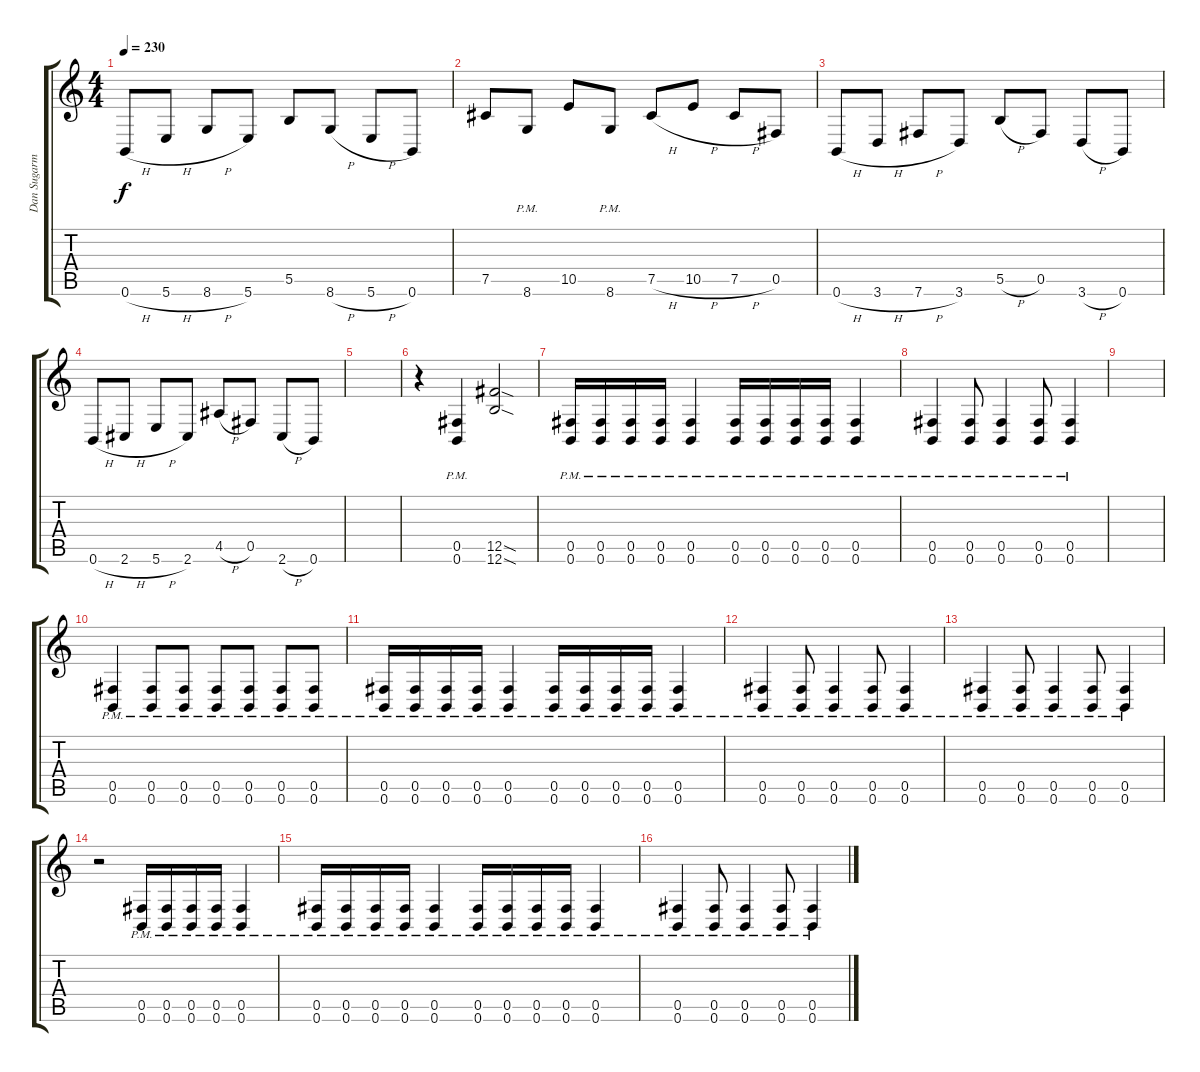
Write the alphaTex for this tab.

\track ("Dan Sugarman" "Dan Sugarm") {instrument overdrivenguitar}
\staff {score tabs}
\tuning (Db4 Ab3 E3 B2 Gb2 B1) {hide}
\ts (4 4)
\tempo 230
\clef g2
\ks c
0.6{h}.8{dy f} 5.6{h}.8 8.6{h}.8 5.6.8 5.5.8 8.6{h}.8 5.6{h}.8 0.6.8 |
7.5.8 8.6{pm}.8 10.5.8 8.6{pm}.8 7.5{h}.8 10.5{h}.8 7.5{h}.8 0.5.8 |
0.6{h}.8 3.6{h}.8 7.6{h}.8 3.6.8 5.5{h}.8 0.5.8 3.6{h}.8 0.6.8 |
0.6{h}.8 2.6{h}.8 5.6{h}.8 2.6.8 4.5{h}.8 0.5.8 2.6{h}.8 0.6.8 |
|
r.4 (0.5{pm} 0.6{pm}).4 (12.5{sod} 12.6{sod}).2 |
(0.5{pm} 0.6{pm}).16 (0.5{pm} 0.6{pm}).16 (0.5{pm} 0.6{pm}).16 (0.5{pm} 0.6{pm}).16 (0.5{pm} 0.6{pm}).4 (0.5{pm} 0.6{pm}).16 (0.5{pm} 0.6{pm}).16 (0.5{pm} 0.6{pm}).16 (0.5{pm} 0.6{pm}).16 (0.5{pm} 0.6{pm}).4 |
(0.5{pm} 0.6{pm}).4 (0.5{pm} 0.6{pm}).8 (0.5{pm} 0.6{pm}).4 (0.5{pm} 0.6{pm}).8 (0.5{pm} 0.6{pm}).4 |
|
(0.5{pm} 0.6{pm}).4 (0.5{pm} 0.6{pm}).8 (0.5{pm} 0.6{pm}).8 (0.5{pm} 0.6{pm}).8 (0.5{pm} 0.6{pm}).8 (0.5{pm} 0.6{pm}).8 (0.5{pm} 0.6{pm}).8 |
(0.5{pm} 0.6{pm}).16 (0.5{pm} 0.6{pm}).16 (0.5{pm} 0.6{pm}).16 (0.5{pm} 0.6{pm}).16 (0.5{pm} 0.6{pm}).4 (0.5{pm} 0.6{pm}).16 (0.5{pm} 0.6{pm}).16 (0.5{pm} 0.6{pm}).16 (0.5{pm} 0.6{pm}).16 (0.5{pm} 0.6{pm}).4 |
(0.5{pm} 0.6{pm}).4 (0.5{pm} 0.6{pm}).8 (0.5{pm} 0.6{pm}).4 (0.5{pm} 0.6{pm}).8 (0.5{pm} 0.6{pm}).4 |
(0.5{pm} 0.6{pm}).4 (0.5{pm} 0.6{pm}).8 (0.5{pm} 0.6{pm}).4 (0.5{pm} 0.6{pm}).8 (0.5{pm} 0.6{pm}).4 |
r.2 (0.5{pm} 0.6{pm}).16 (0.5{pm} 0.6{pm}).16 (0.5{pm} 0.6{pm}).16 (0.5{pm} 0.6{pm}).16 (0.5{pm} 0.6{pm}).4 |
(0.5{pm} 0.6{pm}).16 (0.5{pm} 0.6{pm}).16 (0.5{pm} 0.6{pm}).16 (0.5{pm} 0.6{pm}).16 (0.5{pm} 0.6{pm}).4 (0.5{pm} 0.6{pm}).16 (0.5{pm} 0.6{pm}).16 (0.5{pm} 0.6{pm}).16 (0.5{pm} 0.6{pm}).16 (0.5{pm} 0.6{pm}).4 |
(0.5{pm} 0.6{pm}).4 (0.5{pm} 0.6{pm}).8 (0.5{pm} 0.6{pm}).4 (0.5{pm} 0.6{pm}).8 (0.5{pm} 0.6{pm}).4
